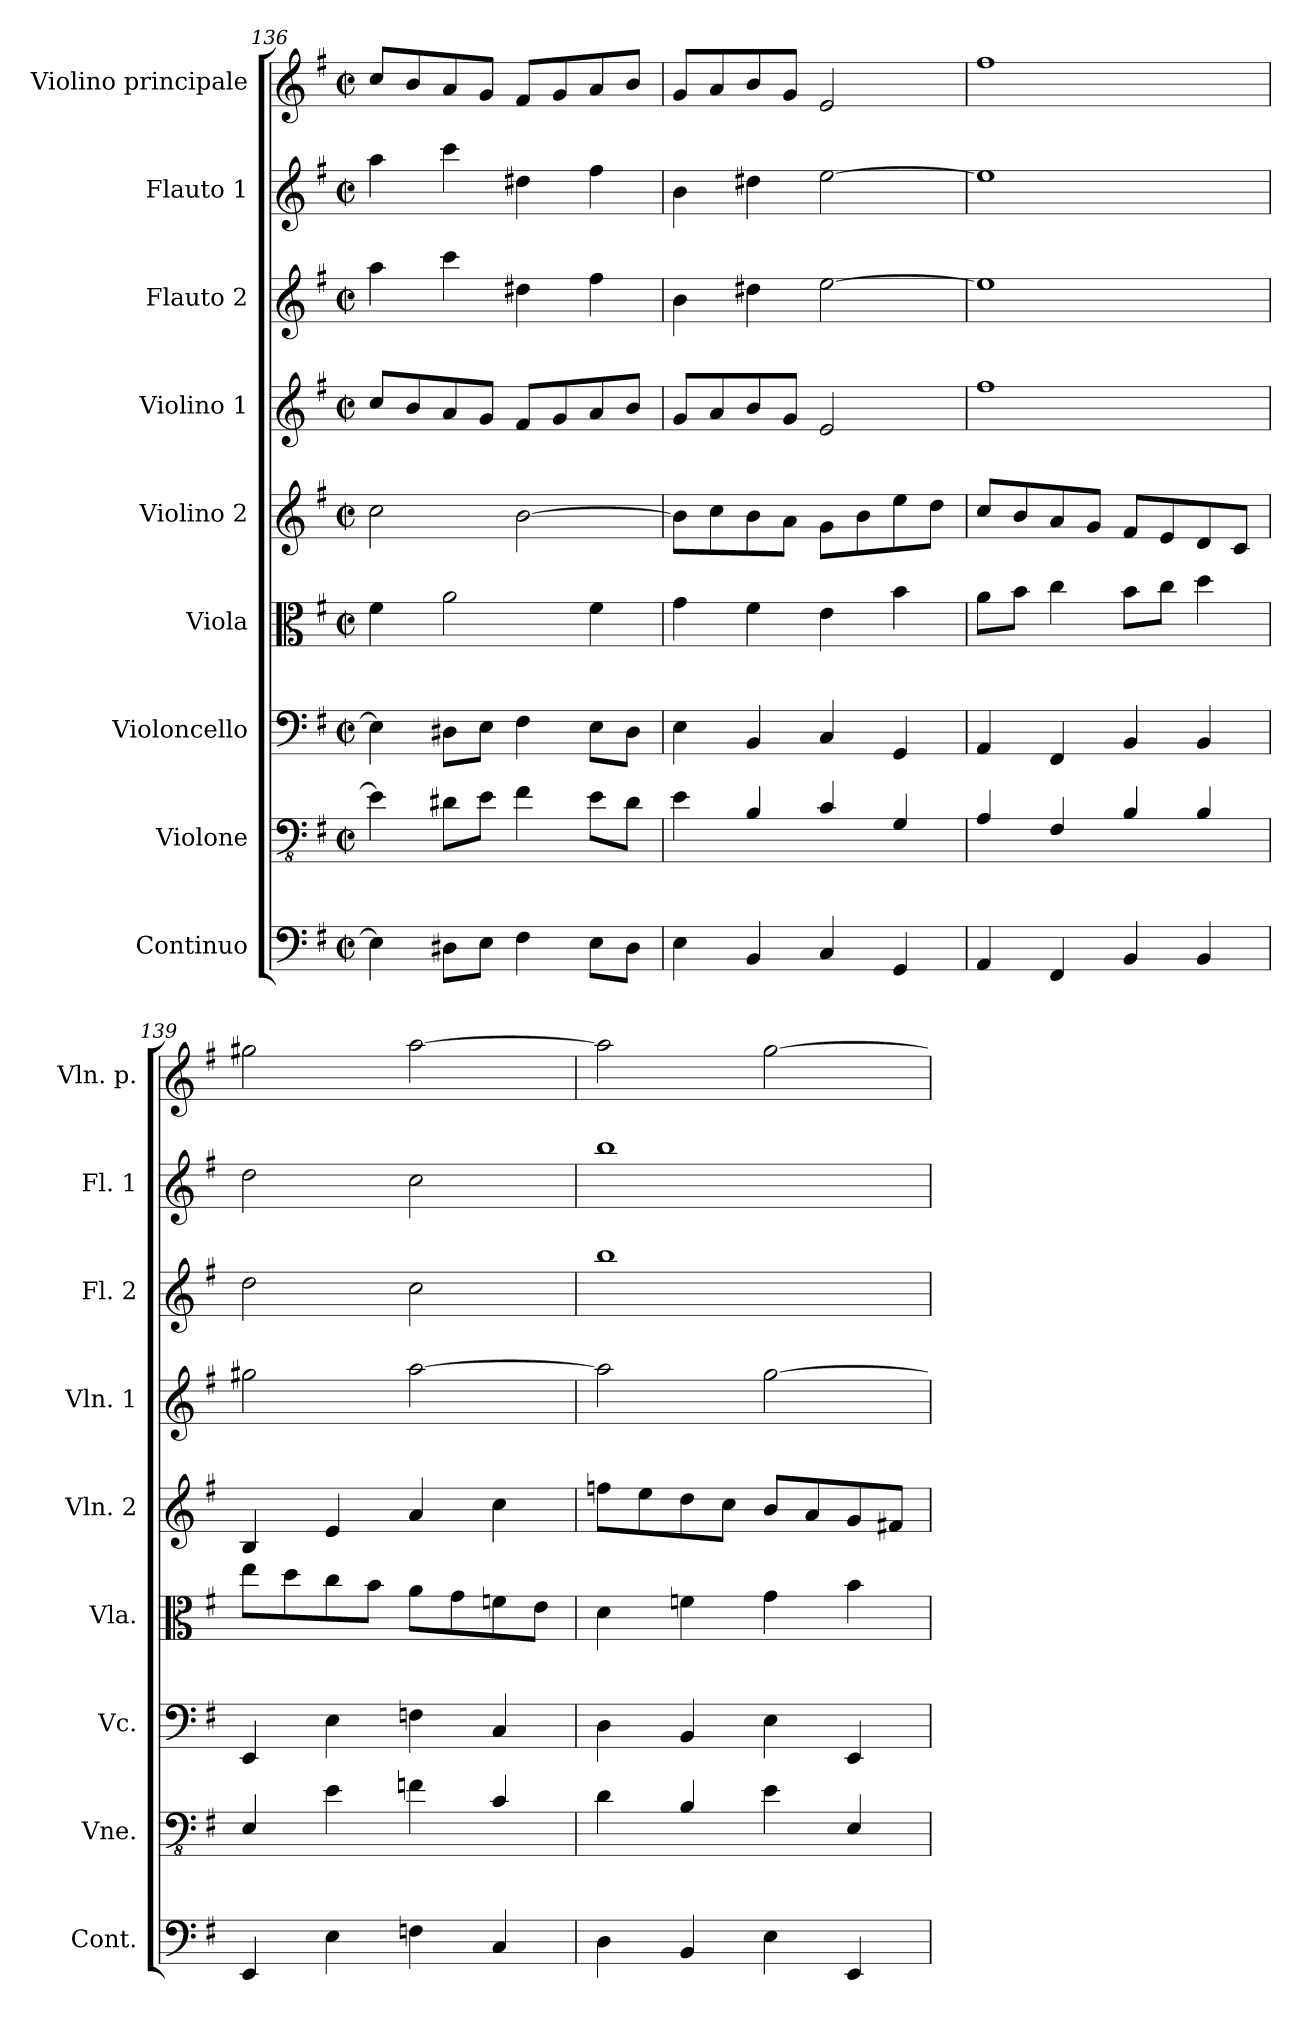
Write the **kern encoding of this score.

**kern	**kern	**kern	**kern	**kern	**kern	**kern	**kern	**kern
*part9	*part8	*part7	*part6	*part5	*part4	*part3	*part2	*part1
*staff9	*staff8	*staff7	*staff6	*staff5	*staff4	*staff3	*staff2	*staff1
*I"Continuo	*I"Violone	*I"Violoncello	*I"Viola	*I"Violino 2	*I"Violino 1	*I"Flauto 2	*I"Flauto 1	*I"Violino principale
*I'Cont.	*I'Vne.	*I'Vc.	*I'Vla.	*I'Vln. 2	*I'Vln. 1	*I'Fl. 2	*I'Fl. 1	*I'Vln. p.
*clefF4	*clefFv4	*clefF4	*clefC3	*clefG2	*clefG2	*clefG2	*clefG2	*clefG2
*	*ITrd7c12	*	*	*	*	*	*	*
*k[f#]	*k[f#]	*k[f#]	*k[f#]	*k[f#]	*k[f#]	*k[f#]	*k[f#]	*k[f#]
*M2/2	*M2/2	*M2/2	*M2/2	*M2/2	*M2/2	*M2/2	*M2/2	*M2/2
*met(c|)	*met(c|)	*met(c|)	*met(c|)	*met(c|)	*met(c|)	*met(c|)	*met(c|)	*met(c|)
=136	=136	=136	=136	=136	=136	=136	=136	=136
4E\]	4EE\]	4E\]	4f#\	2cc\	8cc/L	4aa\	4aa\	8cc/L
.	.	.	.	.	8b/	.	.	8b/
8D#X\L	8DD#X\L	8D#X\L	2a\	.	8a/	4ccc\	4ccc\	8a/
8E\J	8EE\J	8E\J	.	.	8g/J	.	.	8g/J
4F#\	4FF#\	4F#\	.	[2b\	8f#/L	4dd#X\	4dd#X\	8f#/L
.	.	.	.	.	8g/	.	.	8g/
8E\L	8EE\L	8E\L	4f#\	.	8a/	4ff#\	4ff#\	8a/
8D#\J	8DD#\J	8D#\J	.	.	8b/J	.	.	8b/J
=137	=137	=137	=137	=137	=137	=137	=137	=137
4E\	4EE\	4E\	4g\	8b\L]	8g/L	4b\	4b\	8g/L
.	.	.	.	8cc\	8a/	.	.	8a/
4BB/	4BBB/	4BB/	4f#\	8b\	8b/	4dd#X\	4dd#X\	8b/
.	.	.	.	8a\J	8g/J	.	.	8g/J
4C/	4CC/	4C/	4e\	8g\L	2e/	[2ee\	[2ee\	2e/
.	.	.	.	8b\	.	.	.	.
4GG/	4GGG/	4GG/	4b\	8ee\	.	.	.	.
.	.	.	.	8dd\J	.	.	.	.
=138	=138	=138	=138	=138	=138	=138	=138	=138
4AA/	4AAA/	4AA/	8a\L	8cc/L	1ff#	1ee]	1ee]	1ff#
.	.	.	8b\J	8b/	.	.	.	.
4FF#/	4FFF#/	4FF#/	4cc\	8a/	.	.	.	.
.	.	.	.	8g/J	.	.	.	.
4BB/	4BBB/	4BB/	8b\L	8f#/L	.	.	.	.
.	.	.	8cc\J	8e/	.	.	.	.
4BB/	4BBB/	4BB/	4dd\	8d/	.	.	.	.
.	.	.	.	8c/J	.	.	.	.
=139	=139	=139	=139	=139	=139	=139	=139	=139
4EE/	4EEE/	4EE/	8ee\L	4B/	2gg#X\	2dd\	2dd\	2gg#X\
.	.	.	8dd\	.	.	.	.	.
4E\	4EE\	4E\	8cc\	4e/	.	.	.	.
.	.	.	8b\J	.	.	.	.	.
4Fn\	4FFn\	4Fn\	8a\L	4a/	[2aa\	2cc\	2cc\	[2aa\
.	.	.	8g\	.	.	.	.	.
4C/	4CC/	4C/	8fn\	4cc\	.	.	.	.
.	.	.	8e\J	.	.	.	.	.
=140	=140	=140	=140	=140	=140	=140	=140	=140
4D\	4DD\	4D\	4d\	8ffn\L	2aa\]	1bb	1bb	2aa\]
.	.	.	.	8ee\	.	.	.	.
4BB/	4BBB/	4BB/	4fn\	8dd\	.	.	.	.
.	.	.	.	8cc\J	.	.	.	.
4E\	4EE\	4E\	4g\	8b/L	[2gg\	.	.	[2gg\
.	.	.	.	8a/	.	.	.	.
4EE/	4EEE/	4EE/	4b\	8g/	.	.	.	.
.	.	.	.	8f#X/J	.	.	.	.
=	=	=	=	=	=	=	=	=
*-	*-	*-	*-	*-	*-	*-	*-	*-
